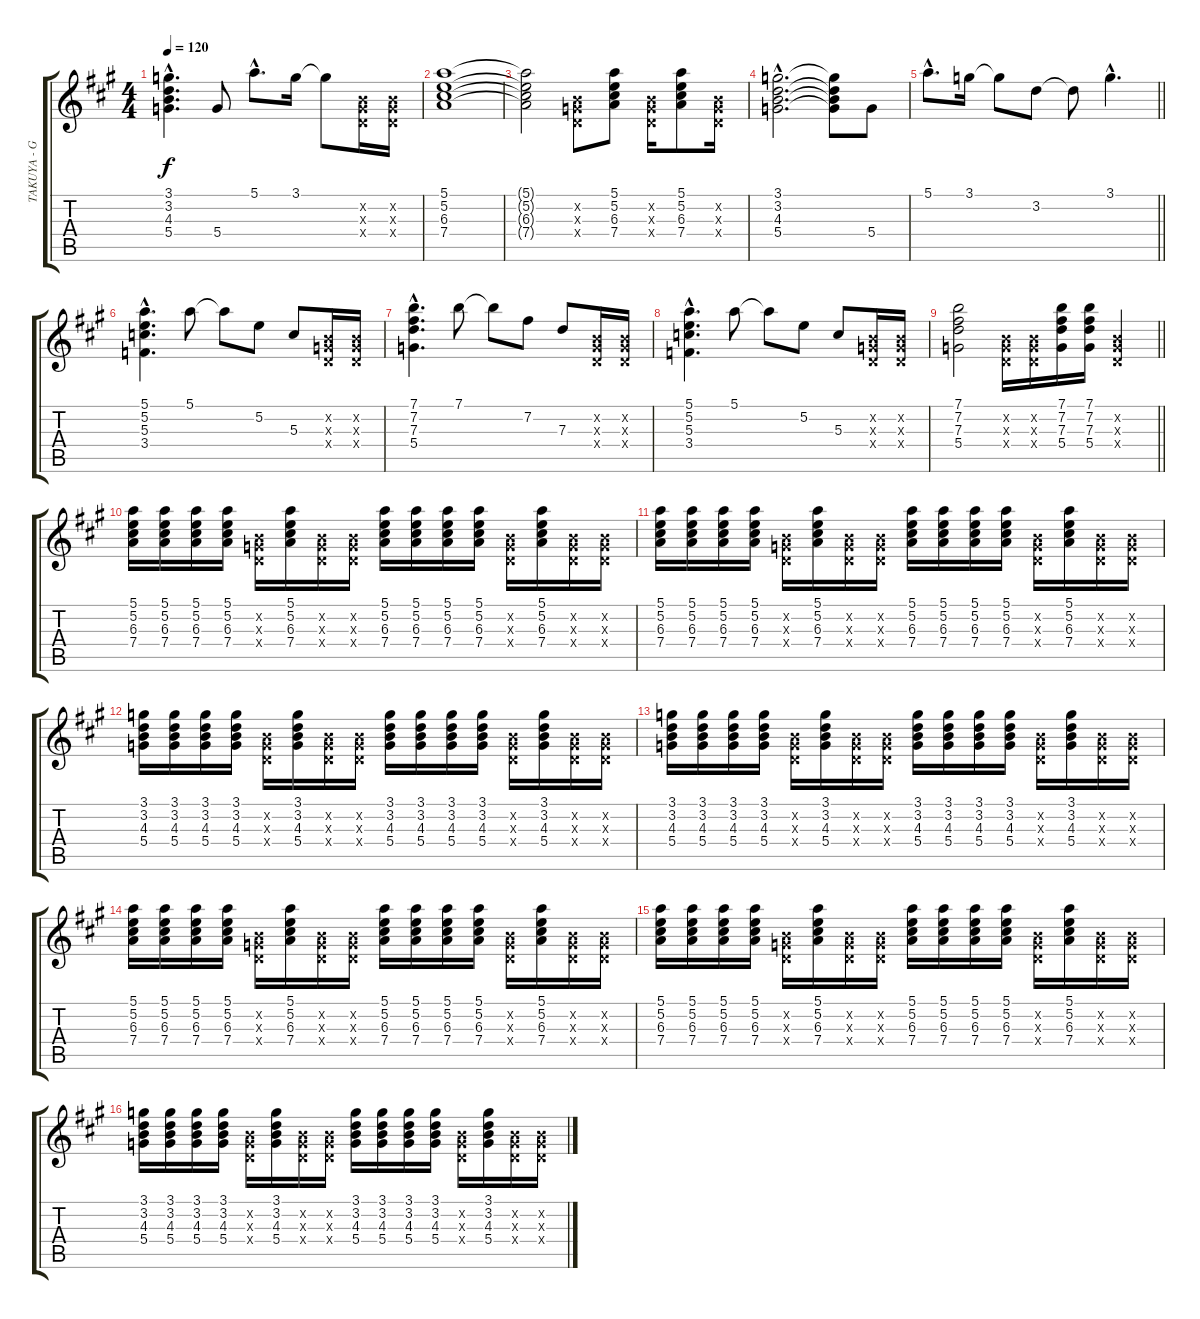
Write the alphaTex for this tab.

\track ("TAKUYA - Guitar 2" "TAKUYA - G") {instrument overdrivenguitar}
\staff {score tabs}
\tuning (E4 B3 G3 D3 A2 E2) {hide}
\ts (4 4)
\tempo 120
\clef g2
\ks a
(3.1{hac t} 3.2{hac t} 4.3{hac t} 5.4{hac t}).4{d dy f} 5.4.8 5.1{hac}.8{d} 3.1.16 3.1{t}.8 (0.2{x} 0.3{x} 0.4{x}).16 (0.2{x} 0.3{x} 0.4{x}).16 |
(5.1 5.2 6.3 7.4).1 |
(5.1{t} 5.2{t} 6.3{t} 7.4{t}).2 (0.2{x} 0.3{x} 0.4{x}).8 (5.1 5.2 6.3 7.4).8 (0.2{x} 0.3{x} 0.4{x}).16 (5.1 5.2 6.3 7.4).8 (0.2{x} 0.3{x} 0.4{x}).16 |
(3.1{hac} 3.2{hac} 4.3{hac} 5.4{hac}).2{d} (3.1{t} 3.2{t} 4.3{t} 5.4{t}).8 5.4.8 |
\barLineRight lightlight
5.1{hac}.8{d} 3.1.16 3.1{t}.8 3.2.8 3.2{t}.8 3.1{hac}.4{d} |
(5.1{hac} 5.2{hac} 5.3{hac} 3.4{hac}).4{d} 5.1.8 5.1{t}.8 5.2.8 5.3.8 (0.2{x} 0.3{x} 0.4{x}).16 (0.2{x} 0.3{x} 0.4{x}).16 |
(7.1{hac} 7.2{hac} 7.3{hac} 5.4{hac}).4{d} 7.1.8 7.1{t}.8 7.2.8 7.3.8 (0.2{x} 0.3{x} 0.4{x}).16 (0.2{x} 0.3{x} 0.4{x}).16 |
(5.1{hac} 5.2{hac} 5.3{hac} 3.4{hac}).4{d} 5.1.8 5.1{t}.8 5.2.8 5.3.8 (0.2{x} 0.3{x} 0.4{x}).16 (0.2{x} 0.3{x} 0.4{x}).16 |
\barLineRight lightlight
(7.1 7.2 7.3 5.4).2 (0.2{x} 0.3{x} 0.4{x}).16 (0.2{x} 0.3{x} 0.4{x}).16 (7.1 7.2 7.3 5.4).16 (7.1 7.2 7.3 5.4).16 (0.2{x} 0.3{x} 0.4{x}).4 |
(5.1 5.2 6.3 7.4).16 (5.1 5.2 6.3 7.4).16 (5.1 5.2 6.3 7.4).16 (5.1 5.2 6.3 7.4).16 (0.2{x} 0.3{x} 0.4{x}).16 (5.1 5.2 6.3 7.4).16 (0.2{x} 0.3{x} 0.4{x}).16 (0.2{x} 0.3{x} 0.4{x}).16 (5.1 5.2 6.3 7.4).16 (5.1 5.2 6.3 7.4).16 (5.1 5.2 6.3 7.4).16 (5.1 5.2 6.3 7.4).16 (0.2{x} 0.3{x} 0.4{x}).16 (5.1 5.2 6.3 7.4).16 (0.2{x} 0.3{x} 0.4{x}).16 (0.2{x} 0.3{x} 0.4{x}).16 |
(5.1 5.2 6.3 7.4).16 (5.1 5.2 6.3 7.4).16 (5.1 5.2 6.3 7.4).16 (5.1 5.2 6.3 7.4).16 (0.2{x} 0.3{x} 0.4{x}).16 (5.1 5.2 6.3 7.4).16 (0.2{x} 0.3{x} 0.4{x}).16 (0.2{x} 0.3{x} 0.4{x}).16 (5.1 5.2 6.3 7.4).16 (5.1 5.2 6.3 7.4).16 (5.1 5.2 6.3 7.4).16 (5.1 5.2 6.3 7.4).16 (0.2{x} 0.3{x} 0.4{x}).16 (5.1 5.2 6.3 7.4).16 (0.2{x} 0.3{x} 0.4{x}).16 (0.2{x} 0.3{x} 0.4{x}).16 |
(3.1 3.2 4.3 5.4).16 (3.1 3.2 4.3 5.4).16 (3.1 3.2 4.3 5.4).16 (3.1 3.2 4.3 5.4).16 (0.2{x} 0.3{x} 0.4{x}).16 (3.1 3.2 4.3 5.4).16 (0.2{x} 0.3{x} 0.4{x}).16 (0.2{x} 0.3{x} 0.4{x}).16 (3.1 3.2 4.3 5.4).16 (3.1 3.2 4.3 5.4).16 (3.1 3.2 4.3 5.4).16 (3.1 3.2 4.3 5.4).16 (0.2{x} 0.3{x} 0.4{x}).16 (3.1 3.2 4.3 5.4).16 (0.2{x} 0.3{x} 0.4{x}).16 (0.2{x} 0.3{x} 0.4{x}).16 |
(3.1 3.2 4.3 5.4).16 (3.1 3.2 4.3 5.4).16 (3.1 3.2 4.3 5.4).16 (3.1 3.2 4.3 5.4).16 (0.2{x} 0.3{x} 0.4{x}).16 (3.1 3.2 4.3 5.4).16 (0.2{x} 0.3{x} 0.4{x}).16 (0.2{x} 0.3{x} 0.4{x}).16 (3.1 3.2 4.3 5.4).16 (3.1 3.2 4.3 5.4).16 (3.1 3.2 4.3 5.4).16 (3.1 3.2 4.3 5.4).16 (0.2{x} 0.3{x} 0.4{x}).16 (3.1 3.2 4.3 5.4).16 (0.2{x} 0.3{x} 0.4{x}).16 (0.2{x} 0.3{x} 0.4{x}).16 |
(5.1 5.2 6.3 7.4).16 (5.1 5.2 6.3 7.4).16 (5.1 5.2 6.3 7.4).16 (5.1 5.2 6.3 7.4).16 (0.2{x} 0.3{x} 0.4{x}).16 (5.1 5.2 6.3 7.4).16 (0.2{x} 0.3{x} 0.4{x}).16 (0.2{x} 0.3{x} 0.4{x}).16 (5.1 5.2 6.3 7.4).16 (5.1 5.2 6.3 7.4).16 (5.1 5.2 6.3 7.4).16 (5.1 5.2 6.3 7.4).16 (0.2{x} 0.3{x} 0.4{x}).16 (5.1 5.2 6.3 7.4).16 (0.2{x} 0.3{x} 0.4{x}).16 (0.2{x} 0.3{x} 0.4{x}).16 |
(5.1 5.2 6.3 7.4).16 (5.1 5.2 6.3 7.4).16 (5.1 5.2 6.3 7.4).16 (5.1 5.2 6.3 7.4).16 (0.2{x} 0.3{x} 0.4{x}).16 (5.1 5.2 6.3 7.4).16 (0.2{x} 0.3{x} 0.4{x}).16 (0.2{x} 0.3{x} 0.4{x}).16 (5.1 5.2 6.3 7.4).16 (5.1 5.2 6.3 7.4).16 (5.1 5.2 6.3 7.4).16 (5.1 5.2 6.3 7.4).16 (0.2{x} 0.3{x} 0.4{x}).16 (5.1 5.2 6.3 7.4).16 (0.2{x} 0.3{x} 0.4{x}).16 (0.2{x} 0.3{x} 0.4{x}).16 |
(3.1 3.2 4.3 5.4).16 (3.1 3.2 4.3 5.4).16 (3.1 3.2 4.3 5.4).16 (3.1 3.2 4.3 5.4).16 (0.2{x} 0.3{x} 0.4{x}).16 (3.1 3.2 4.3 5.4).16 (0.2{x} 0.3{x} 0.4{x}).16 (0.2{x} 0.3{x} 0.4{x}).16 (3.1 3.2 4.3 5.4).16 (3.1 3.2 4.3 5.4).16 (3.1 3.2 4.3 5.4).16 (3.1 3.2 4.3 5.4).16 (0.2{x} 0.3{x} 0.4{x}).16 (3.1 3.2 4.3 5.4).16 (0.2{x} 0.3{x} 0.4{x}).16 (0.2{x} 0.3{x} 0.4{x}).16
